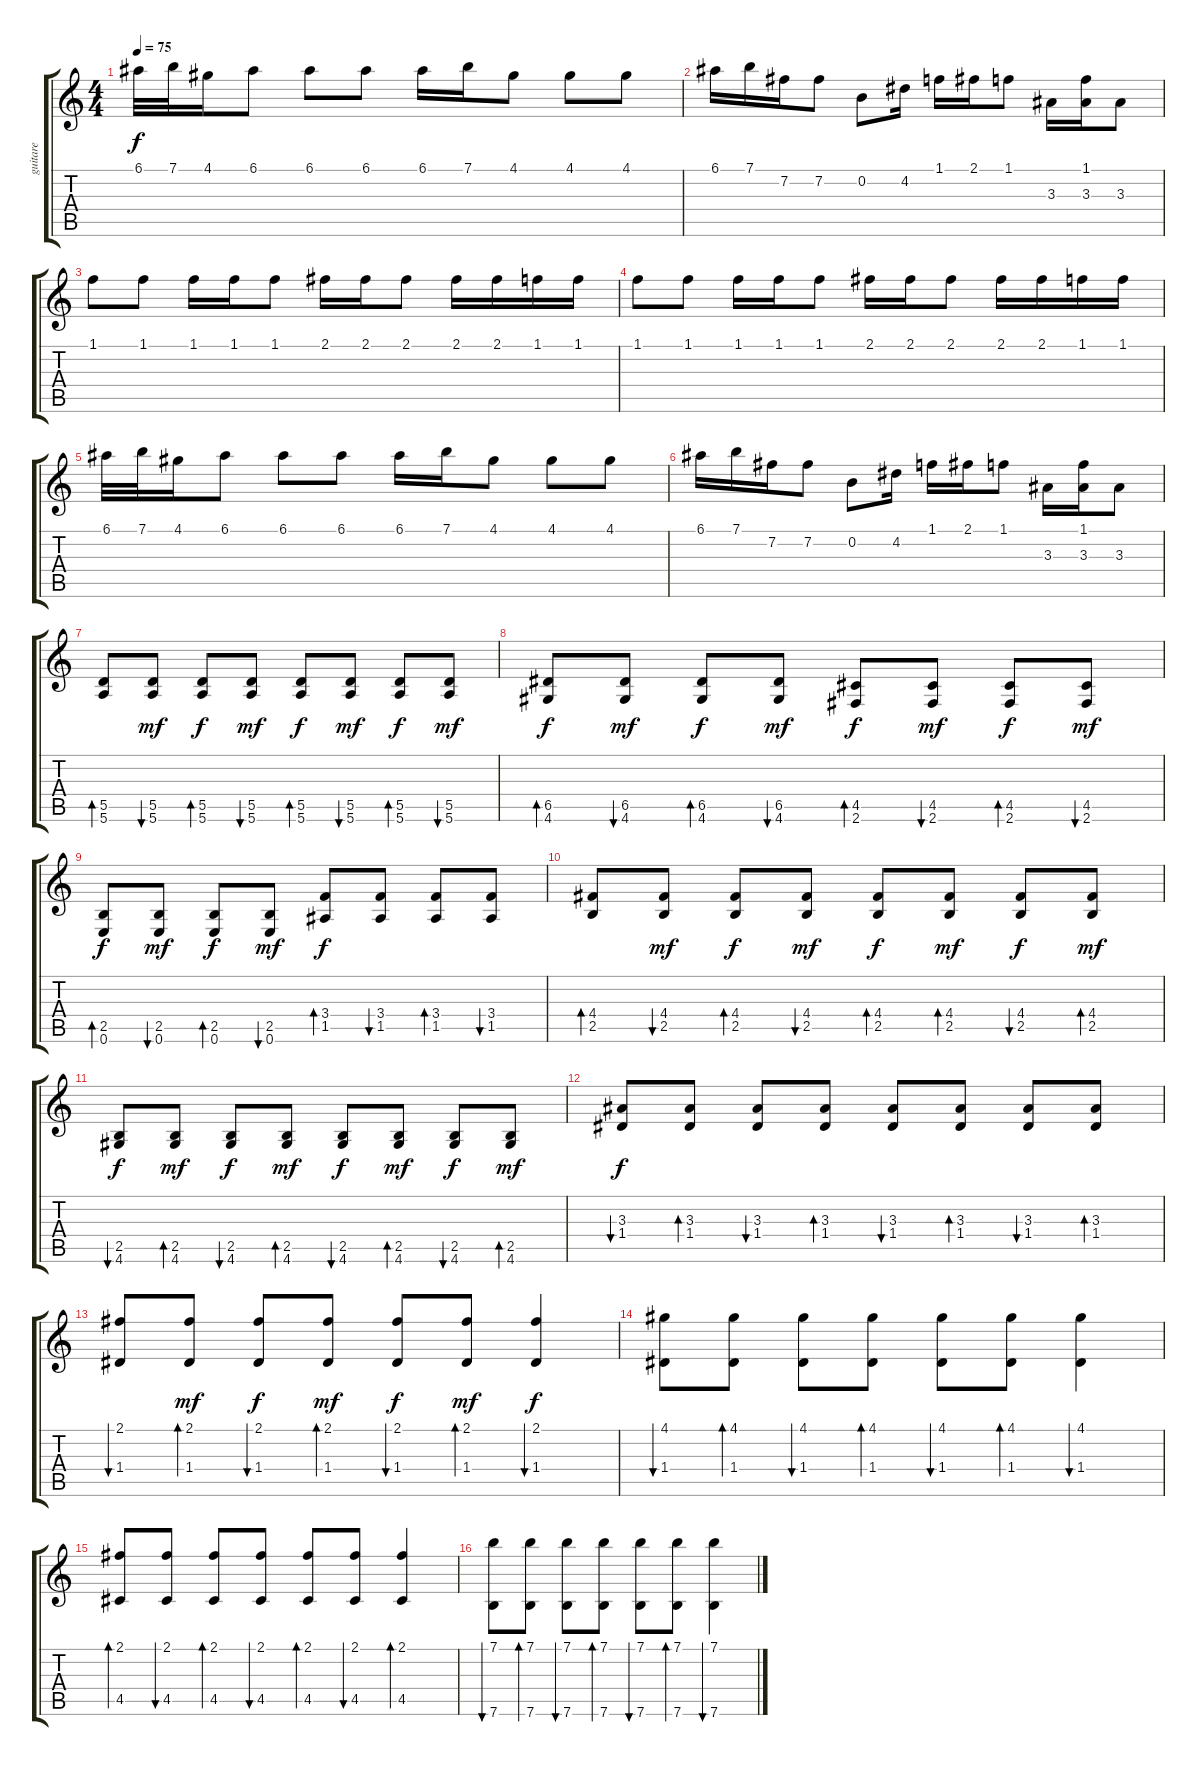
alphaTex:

\track ("guitare" "guitare") {instrument acousticguitarsteel}
\staff {score tabs}
\tuning (E4 B3 G3 D3 A2 E2) {hide}
\ts (4 4)
\tempo 75
\clef g2
\ks c
6.1.32{dy f} 7.1.32 4.1.16 6.1.8 6.1.8 6.1.8 6.1.16 7.1.16 4.1.8 4.1.8 4.1.8 |
6.1.16 7.1.16 7.2.16 7.2.8 0.2.8 4.2.16 1.1.16 2.1.16 1.1.8 3.3.16 (1.1 3.3).16 3.3.8 |
1.1.8 1.1.8 1.1.16 1.1.16 1.1.8 2.1.16 2.1.16 2.1.8 2.1.16 2.1.16 1.1.16 1.1.16 |
1.1.8 1.1.8 1.1.16 1.1.16 1.1.8 2.1.16 2.1.16 2.1.8 2.1.16 2.1.16 1.1.16 1.1.16 |
6.1.32 7.1.32 4.1.16 6.1.8 6.1.8 6.1.8 6.1.16 7.1.16 4.1.8 4.1.8 4.1.8 |
6.1.16 7.1.16 7.2.16 7.2.8 0.2.8 4.2.16 1.1.16 2.1.16 1.1.8 3.3.16 (1.1 3.3).16 3.3.8 |
(5.5 5.6).8{bd 120} (5.5 5.6).8{bu 120 dy mf} (5.5 5.6).8{bd 120 dy f} (5.5 5.6).8{bu 120 dy mf} (5.5 5.6).8{bd 120 dy f} (5.5 5.6).8{bu 120 dy mf} (5.5 5.6).8{bd 120 dy f} (5.5 5.6).8{bu 120 dy mf} |
(6.5 4.6).8{bd 120 dy f} (6.5 4.6).8{bu 120 dy mf} (6.5 4.6).8{bd 120 dy f} (6.5 4.6).8{bu 120 dy mf} (4.5 2.6).8{bd 120 dy f} (4.5 2.6).8{bu 120 dy mf} (4.5 2.6).8{bd 120 dy f} (4.5 2.6).8{bu 120 dy mf} |
(2.5 0.6).8{bd 120 dy f} (2.5 0.6).8{bu 120 dy mf} (2.5 0.6).8{bd 120 dy f} (2.5 0.6).8{bu 120 dy mf} (3.4 1.5).8{bd 120 dy f} (3.4 1.5).8{bu 120} (3.4 1.5).8{bd 120} (3.4 1.5).8{bu 120} |
(4.4 2.5).8{bd 120} (4.4 2.5).8{bu 120 dy mf} (4.4 2.5).8{bd 120 dy f} (4.4 2.5).8{bu 120 dy mf} (4.4 2.5).8{bd 120 dy f} (4.4 2.5).8{bd 120 dy mf} (4.4 2.5).8{bu 120 dy f} (4.4 2.5).8{bd 120 dy mf} |
(2.5 4.6).8{bu 120 dy f} (2.5 4.6).8{bd 120 dy mf} (2.5 4.6).8{bu 120 dy f} (2.5 4.6).8{bd 120 dy mf} (2.5 4.6).8{bu 120 dy f} (2.5 4.6).8{bd 120 dy mf} (2.5 4.6).8{bu 120 dy f} (2.5 4.6).8{bd 120 dy mf} |
(3.3 1.4).8{bu 120 dy f} (3.3 1.4).8{bd 120} (3.3 1.4).8{bu 120} (3.3 1.4).8{bd 120} (3.3 1.4).8{bu 120} (3.3 1.4).8{bd 120} (3.3 1.4).8{bu 120} (3.3 1.4).8{bd 120} |
(2.1 1.4).8{bu 120} (2.1 1.4).8{bd 120 dy mf} (2.1 1.4).8{bu 120 dy f} (2.1 1.4).8{bd 120 dy mf} (2.1 1.4).8{bu 120 dy f} (2.1 1.4).8{bd 120 dy mf} (2.1 1.4).4{bu 120 dy f} |
(4.1 1.4).8{bu 120} (4.1 1.4).8{bd 120} (4.1 1.4).8{bu 120} (4.1 1.4).8{bd 120} (4.1 1.4).8{bu 120} (4.1 1.4).8{bd 120} (4.1 1.4).4{bu 120} |
(2.1 4.5).8{bd 120} (2.1 4.5).8{bu 120} (2.1 4.5).8{bd 120} (2.1 4.5).8{bu 120} (2.1 4.5).8{bd 120} (2.1 4.5).8{bu 120} (2.1 4.5).4{bd 120} |
(7.1 7.6).8{bu 120} (7.1 7.6).8{bd 120} (7.1 7.6).8{bu 120} (7.1 7.6).8{bd 120} (7.1 7.6).8{bu 120} (7.1 7.6).8{bd 120} (7.1 7.6).4{bu 120}
